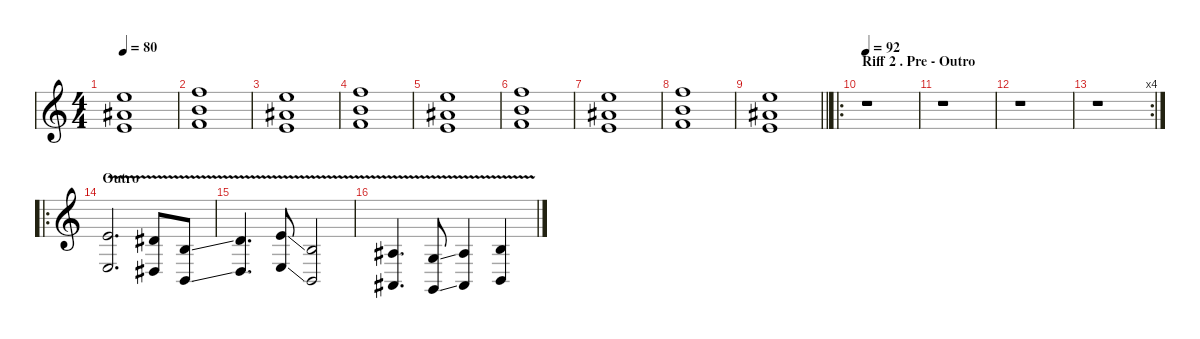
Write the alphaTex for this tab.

\defaultSystemsLayout 4
\hideDynamics
\bracketExtendMode nobrackets
\singleTrackTrackNamePolicy hidden
\multiTrackTrackNamePolicy hidden
\firstSystemTrackNameMode fullname
\firstSystemTrackNameOrientation horizontal
\otherSystemsTrackNameOrientation horizontal
\track ("Strings" "vln.") {defaultSystemsLayout 4 instrument stringensemble1}
\staff {score}
\tuning (E4 B3 G3 D3 A2 E2)
\ts (4 4)
\tempo 80
\clef g2
\ks c
(12.1 11.2{acc #} 9.3).1{dy f beam Up} |
(13.1 12.2 10.3).1{beam Down} |
(12.1 11.2{acc #} 9.3).1{beam Up} |
(13.1 12.2 10.3).1{beam Down} |
(12.1 11.2{acc #} 9.3).1{beam Up} |
(13.1 12.2 10.3).1{beam Down} |
(12.1 11.2{acc #} 9.3).1{beam Up} |
(13.1 12.2 10.3).1{beam Down} |
\barLineRight lightlight
(12.1 11.2{acc #} 9.3).1{beam Up} |
\ro
\section ("" "Riff 2 . Pre - Outro")
\tempo 92
r.1{beam Down} |
r.1{beam Down} |
r.1{beam Down} |
\rc 4
r.1{beam Down} |
\ro
\section ("" "Outro")
(14.4{v} 12.6{v}).2{d dy fff beam Up} (13.4{acc #} 11.6{v acc #}).8{beam Up} (9.4{v ss} 7.6{v ss}).8{beam Up} |
(12.4{v} 10.6{v}).4{d beam Up} (14.4{v ss} 12.6{v ss}).8{beam Up} (9.4{v} 7.6{v}).2{beam Up} |
(8.4{v acc #} 6.6{v acc #}).4{d beam Up} (5.4{v ss} 3.6{v ss}).8{beam Up} (8.4{v acc #} 6.6{v acc #}).4{beam Up} (9.4{v} 7.6{v}).4{beam Up}
